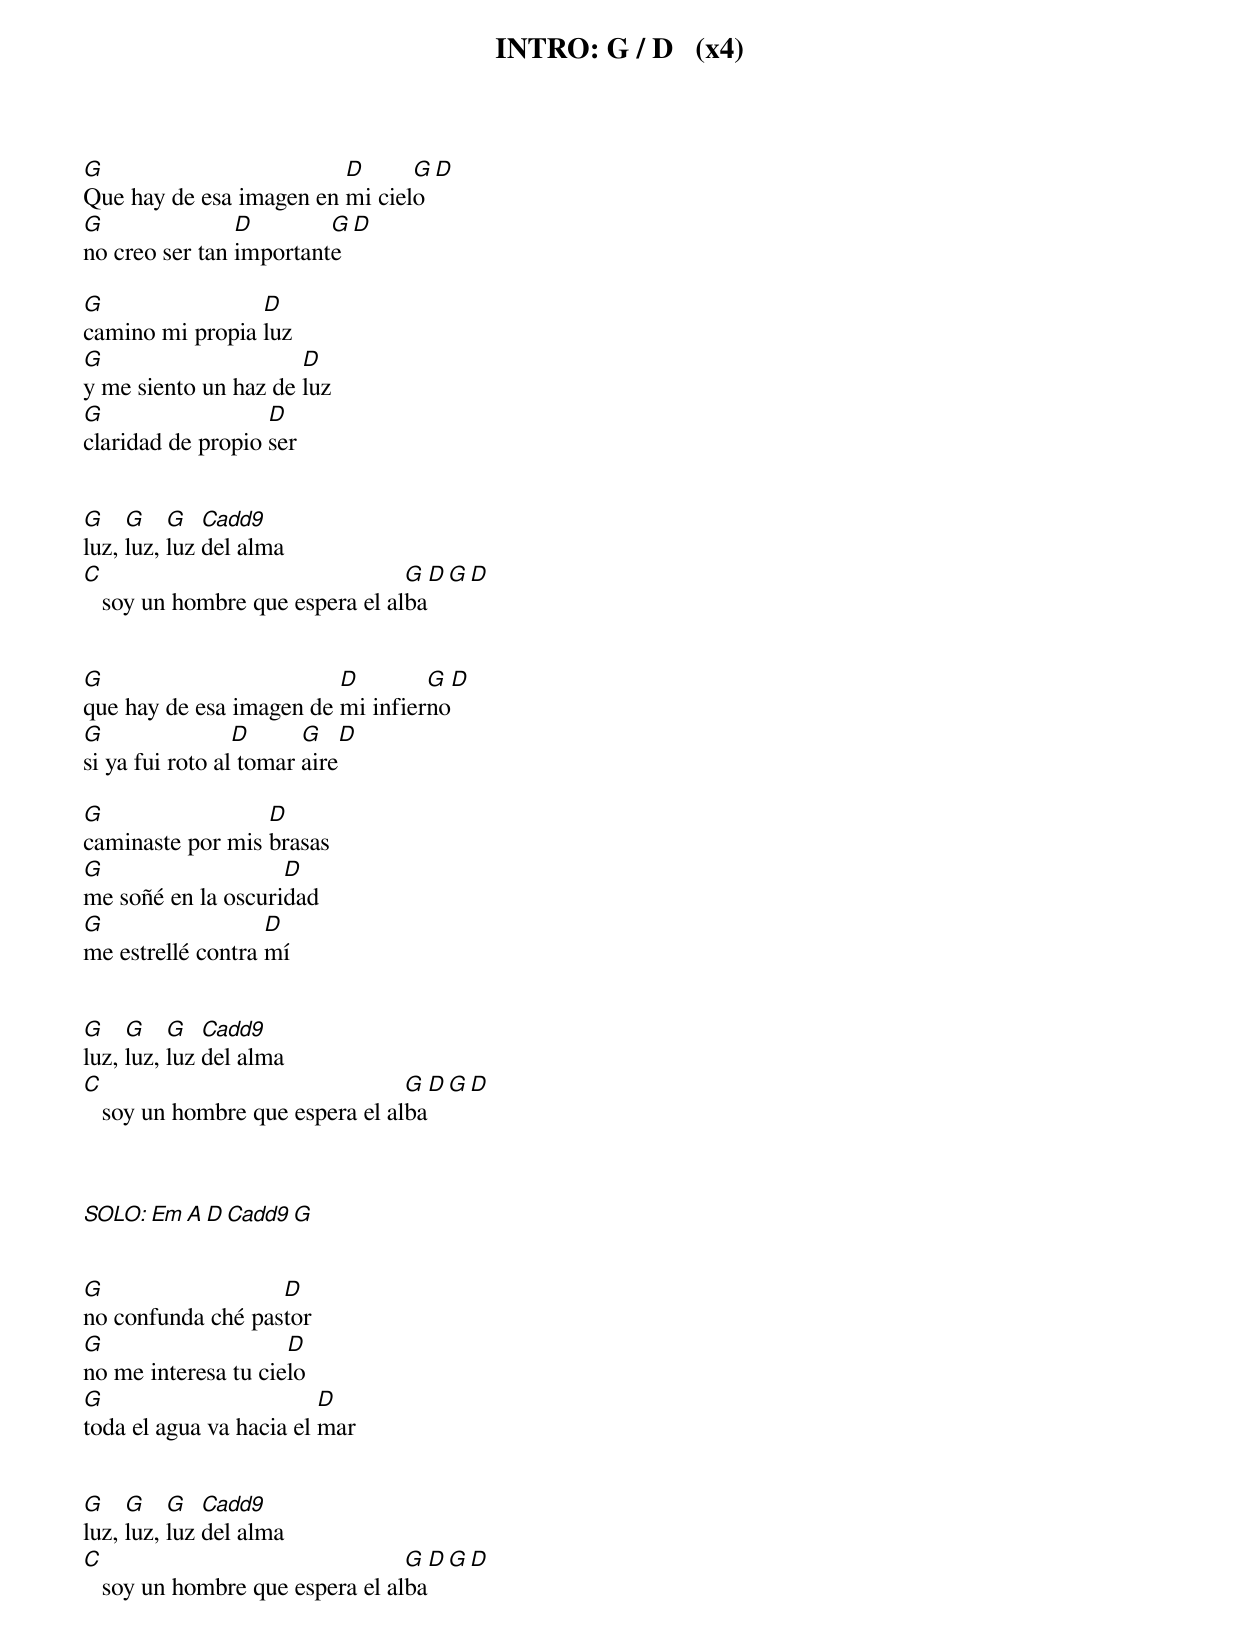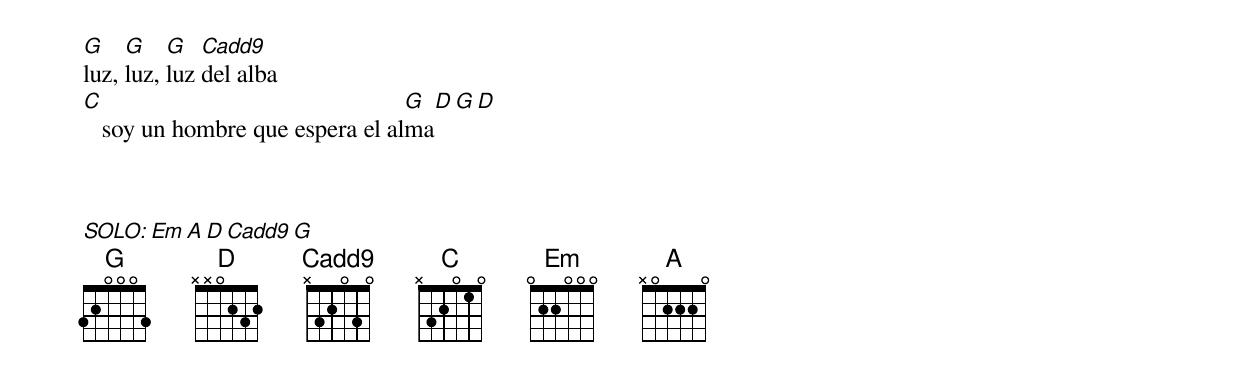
INTRO: G / D   (x4)


G                        D      G   D
Que hay de esa imagen en mi cielo
G               D        G   D
no creo ser tan importante

G                D
camino mi propia luz
G                     D
y me siento un haz de luz
G                  D
claridad de propio ser


G    G    G   Cadd9
luz, luz, luz del alma
C                                G   D   G   D
   soy un hombre que espera el alba


G                        D        G   D
que hay de esa imagen de mi infierno
G                D      G     D
si ya fui roto al tomar aire

G                 D
caminaste por mis brasas
G                   D
me soñé en la oscuridad
G                  D
me estrellé contra mí


G    G    G   Cadd9
luz, luz, luz del alma
C                                G   D   G   D
   soy un hombre que espera el alba



SOLO: Em   A   D   Cadd9   G


G                  D
no confunda ché pastor
G                    D
no me interesa tu cielo
G                        D
toda el agua va hacia el mar


G    G    G   Cadd9
luz, luz, luz del alma
C                                G   D   G   D
   soy un hombre que espera el alba

G    G    G   Cadd9
luz, luz, luz del alba
C                                G   D   G   D
   soy un hombre que espera el alma



SOLO: Em   A   D   Cadd9   G
